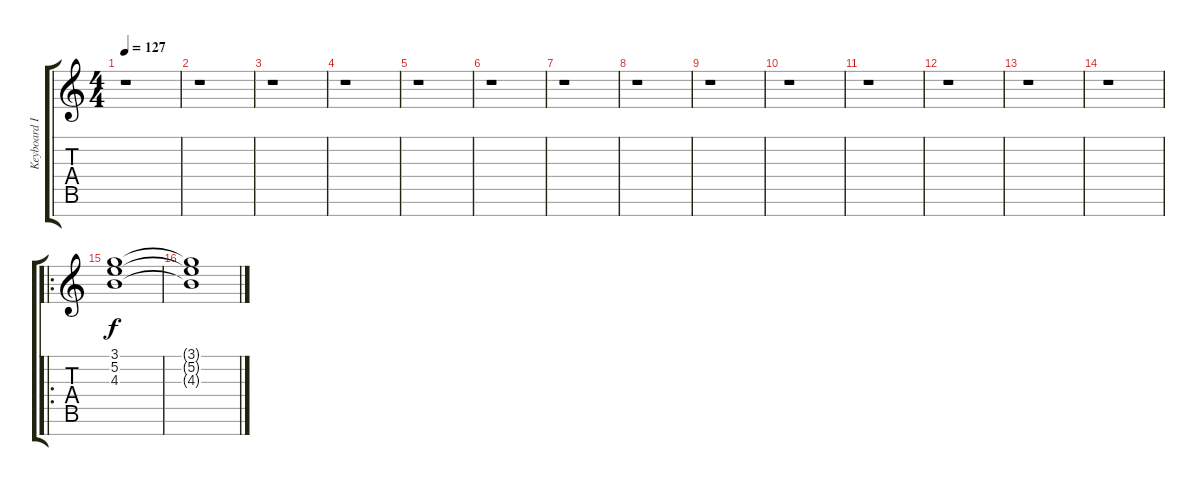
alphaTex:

\track ("Keyboard I" "Keyboard I") {instrument harmonica}
\staff {score tabs}
\tuning (E5 B4 G4 D4 A3 E3 B2) {hide}
\ts (4 4)
\tempo 127
\clef g2
\ks c
r.1{dy f} |
r.1 |
r.1 |
r.1 |
r.1 |
r.1 |
r.1 |
r.1 |
r.1 |
r.1 |
r.1 |
r.1 |
r.1 |
r.1 |
\ro
(3.1 5.2 4.3).1 |
(3.1{t} 5.2{t} 4.3{t}).1
